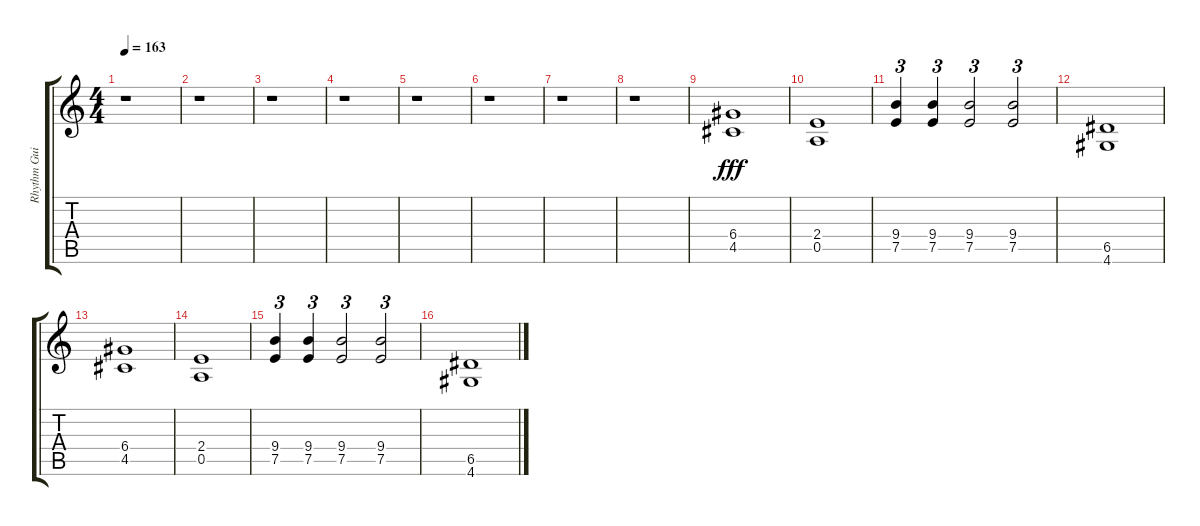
\track ("Rhythm Guitar" "Rhythm Gui") {instrument electricguitarmuted}
\staff {score tabs}
\tuning (E4 B3 G3 D3 A2 E2) {hide}
\ts (4 4)
\tempo 163
\clef g2
\ks c
r.1{dy fff} |
r.1 |
r.1 |
r.1 |
r.1 |
r.1 |
r.1 |
r.1 |
(6.4 4.5).1{instrument electricguitarmuted} |
(2.4 0.5).1 |
(9.4 7.5).4{tu (3 2)} (9.4 7.5).4{tu (3 2)} (9.4 7.5).2{tu (3 2)} (9.4 7.5).2{tu (3 2)} |
(6.5 4.6).1 |
(6.4 4.5).1 |
(2.4 0.5).1 |
(9.4 7.5).4{tu (3 2)} (9.4 7.5).4{tu (3 2)} (9.4 7.5).2{tu (3 2)} (9.4 7.5).2{tu (3 2)} |
(6.5 4.6).1
